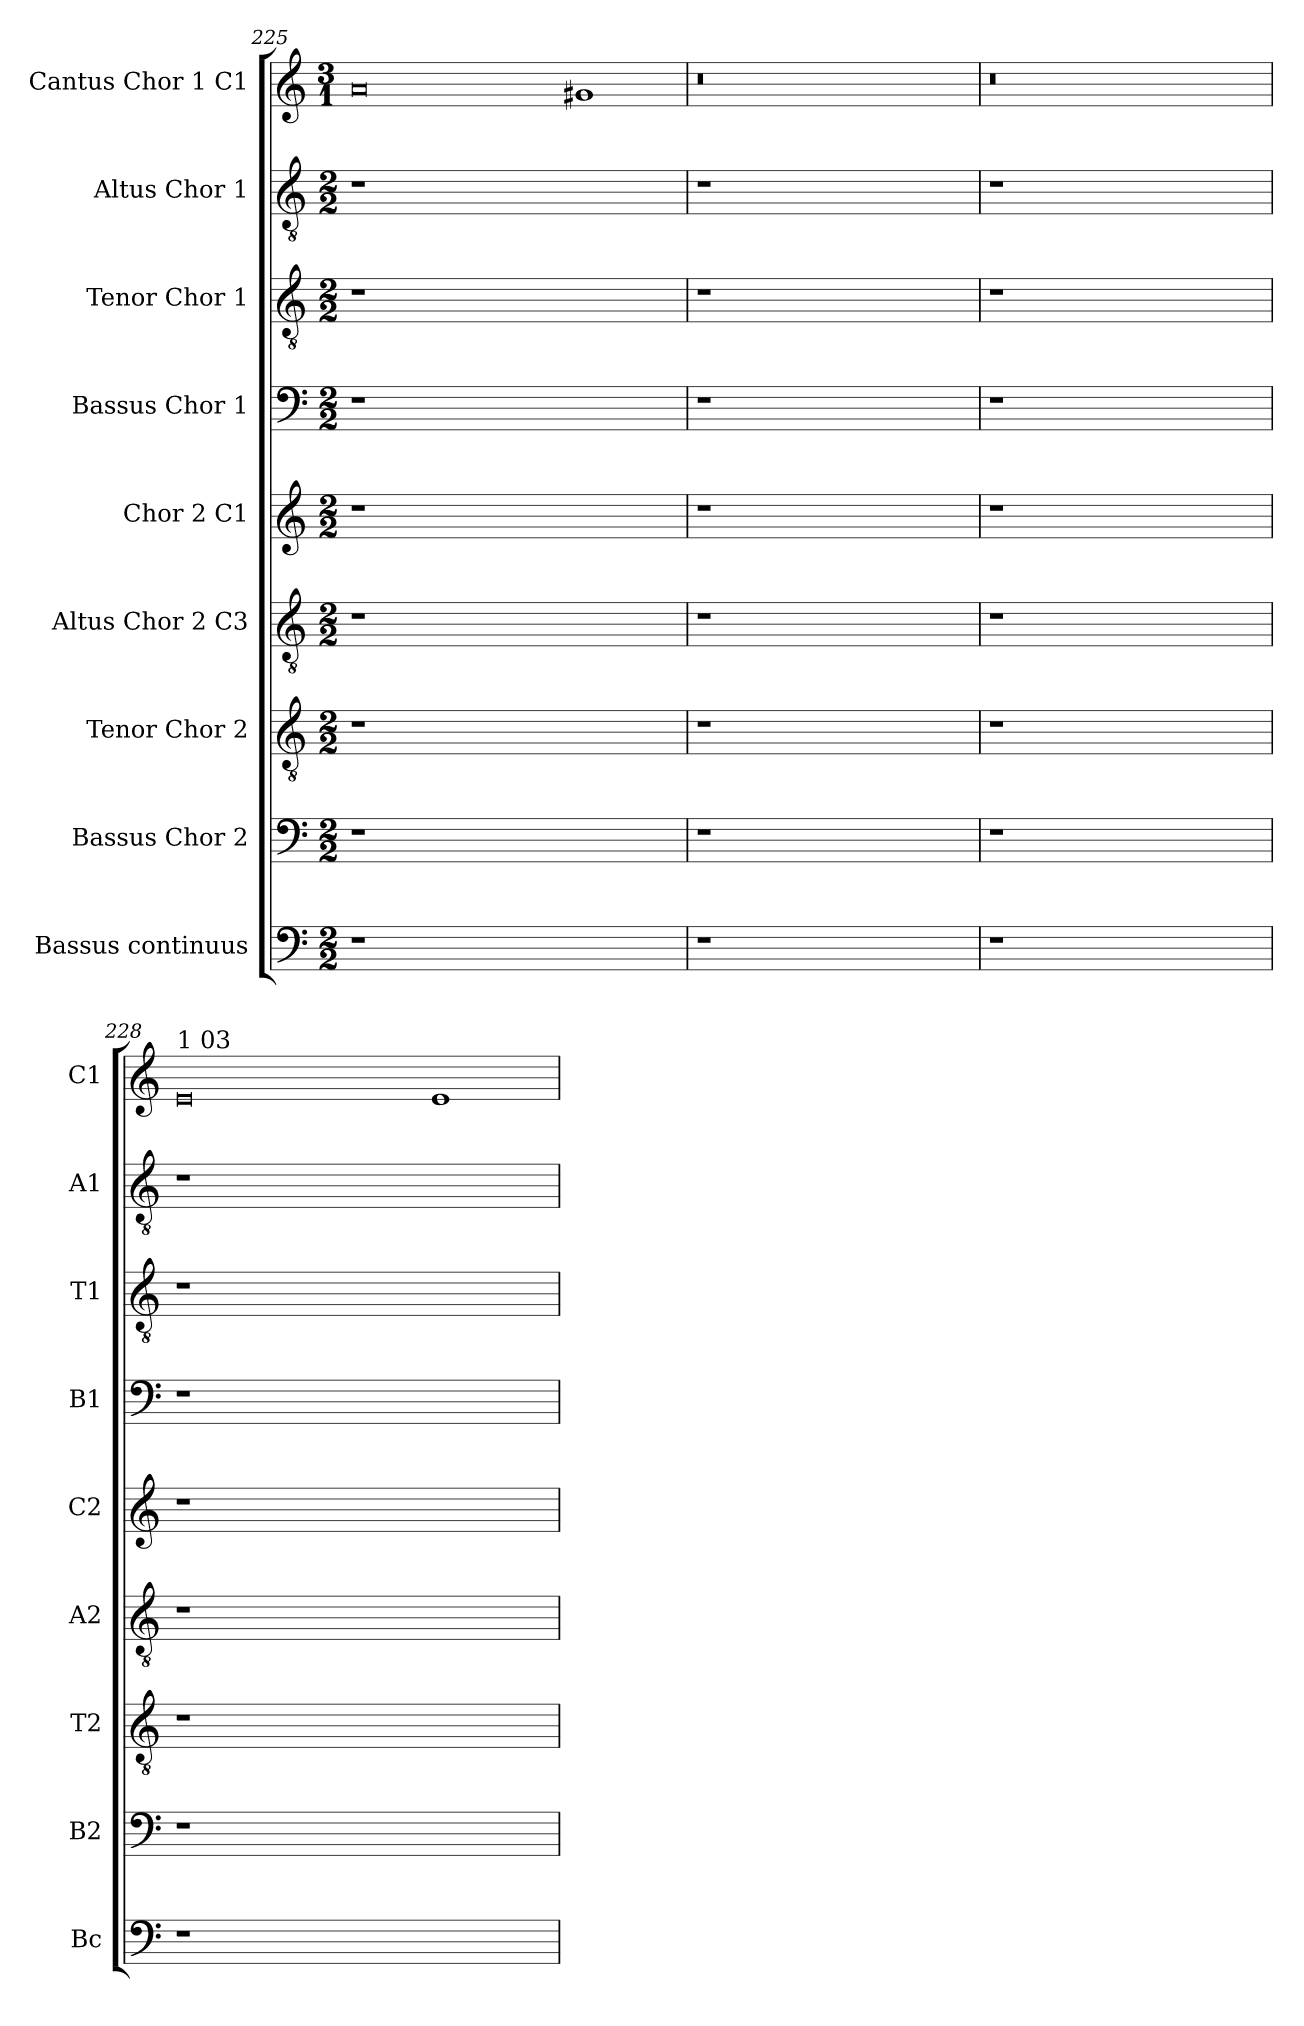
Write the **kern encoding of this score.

**kern	**kern	**kern	**kern	**kern	**kern	**kern	**kern	**kern
*part9	*part8	*part7	*part6	*part5	*part4	*part3	*part2	*part1
*staff9	*staff8	*staff7	*staff6	*staff5	*staff4	*staff3	*staff2	*staff1
*I"Bassus continuus	*I"Bassus Chor 2	*I"Tenor Chor 2	*I"Altus Chor 2 C3	*I"Chor 2 C1	*I"Bassus Chor 1	*I"Tenor Chor 1	*I"Altus Chor 1	*I"Cantus Chor 1 C1
*I'Bc	*I'B2	*I'T2	*I'A2	*I'C2	*I'B1	*I'T1	*I'A1	*I'C1
*clefF4	*clefF4	*clefGv2	*clefGv2	*clefG2	*clefF4	*clefGv2	*clefGv2	*clefG2
*ITrd7c12	*	*	*	*	*	*	*	*
*k[]	*k[]	*k[]	*k[]	*k[]	*k[]	*k[]	*k[]	*k[]
*C:	*C:	*C:	*C:	*C:	*C:	*C:	*C:	*C:
*M2/2	*M2/2	*M2/2	*M2/2	*M2/2	*M2/2	*M2/2	*M2/2	*M3/1
=225	=225	=225	=225	=225	=225	=225	=225	=225
1r	1r	1r	1r	1r	1r	1r	1r	0a
0ryy	0ryy	0ryy	0ryy	0ryy	0ryy	0ryy	0ryy	.
.	.	.	.	.	.	.	.	1g#X
=226	=226	=226	=226	=226	=226	=226	=226	=226
1r	1r	1r	1r	1r	1r	1r	1r	0.r
0ryy	0ryy	0ryy	0ryy	0ryy	0ryy	0ryy	0ryy	.
=227	=227	=227	=227	=227	=227	=227	=227	=227
1r	1r	1r	1r	1r	1r	1r	1r	0.r
0ryy	0ryy	0ryy	0ryy	0ryy	0ryy	0ryy	0ryy	.
!!LO:LB:g=z
=228	=228	=228	=228	=228	=228	=228	=228	=228
!	!	!	!	!	!	!	!	!LO:TX:a:t=1 03
1r	1r	1r	1r	1r	1r	1r	1r	0e
0ryy	0ryy	0ryy	0ryy	0ryy	0ryy	0ryy	0ryy	.
.	.	.	.	.	.	.	.	1e
=	=	=	=	=	=	=	=	=
*-	*-	*-	*-	*-	*-	*-	*-	*-
